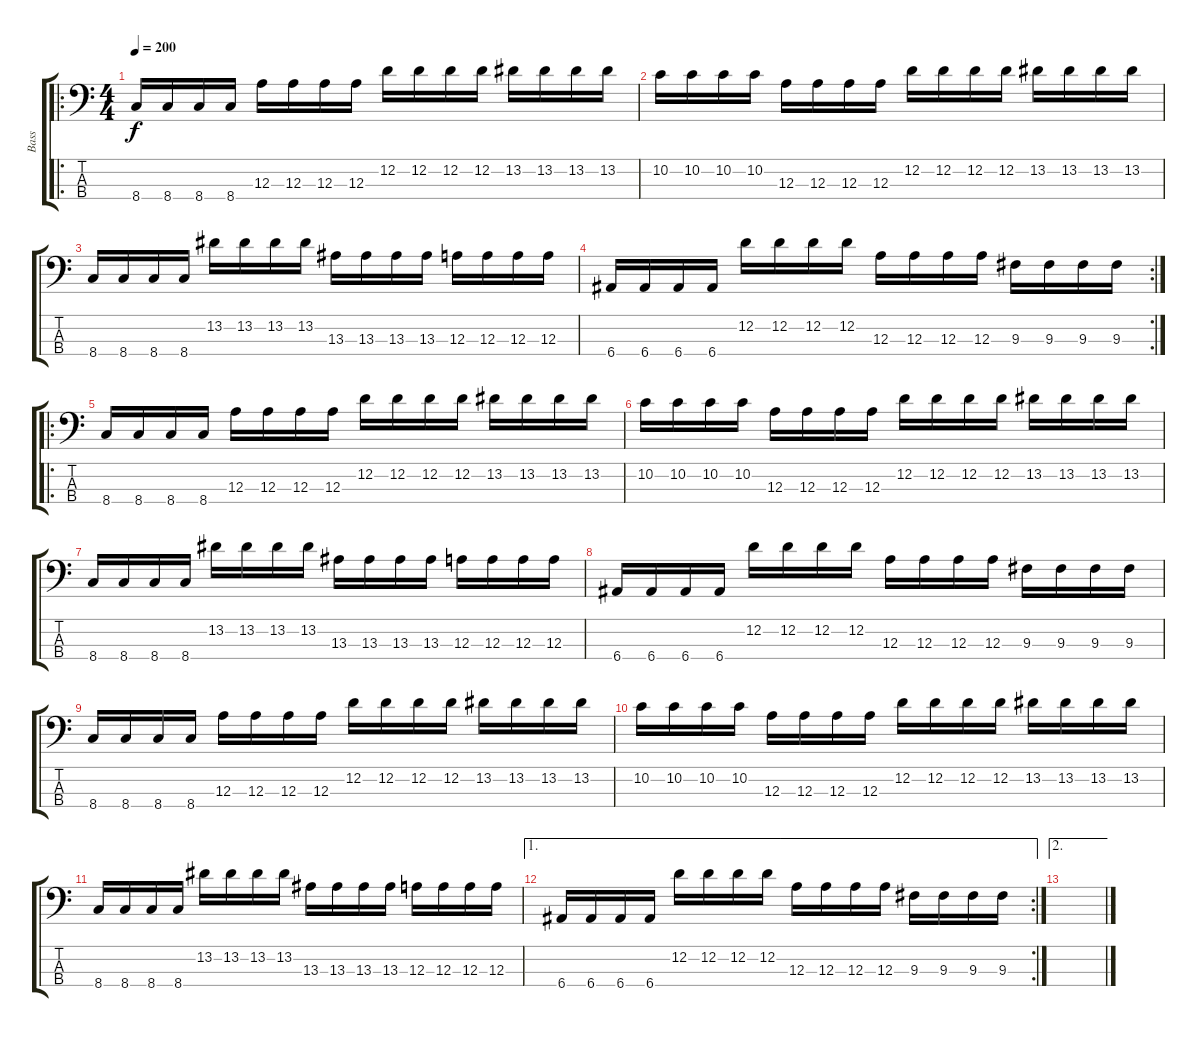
\track ("Bass" "Bass") {instrument electricbassfinger}
\staff {score tabs}
\tuning (G2 D2 A1 E1) {hide}
\ro
\ts (4 4)
\tempo 200
\clef f4
\ks c
8.4.16{dy f} 8.4.16 8.4.16 8.4.16 12.3.16 12.3.16 12.3.16 12.3.16 12.2.16 12.2.16 12.2.16 12.2.16 13.2.16 13.2.16 13.2.16 13.2.16 |
10.2.16 10.2.16 10.2.16 10.2.16 12.3.16 12.3.16 12.3.16 12.3.16 12.2.16 12.2.16 12.2.16 12.2.16 13.2.16 13.2.16 13.2.16 13.2.16 |
8.4.16 8.4.16 8.4.16 8.4.16 13.2.16 13.2.16 13.2.16 13.2.16 13.3.16 13.3.16 13.3.16 13.3.16 12.3.16 12.3.16 12.3.16 12.3.16 |
\rc 2
6.4.16 6.4.16 6.4.16 6.4.16 12.2.16 12.2.16 12.2.16 12.2.16 12.3.16 12.3.16 12.3.16 12.3.16 9.3.16 9.3.16 9.3.16 9.3.16 |
\ro
8.4.16 8.4.16 8.4.16 8.4.16 12.3.16 12.3.16 12.3.16 12.3.16 12.2.16 12.2.16 12.2.16 12.2.16 13.2.16 13.2.16 13.2.16 13.2.16 |
10.2.16 10.2.16 10.2.16 10.2.16 12.3.16 12.3.16 12.3.16 12.3.16 12.2.16 12.2.16 12.2.16 12.2.16 13.2.16 13.2.16 13.2.16 13.2.16 |
8.4.16 8.4.16 8.4.16 8.4.16 13.2.16 13.2.16 13.2.16 13.2.16 13.3.16 13.3.16 13.3.16 13.3.16 12.3.16 12.3.16 12.3.16 12.3.16 |
6.4.16 6.4.16 6.4.16 6.4.16 12.2.16 12.2.16 12.2.16 12.2.16 12.3.16 12.3.16 12.3.16 12.3.16 9.3.16 9.3.16 9.3.16 9.3.16 |
8.4.16 8.4.16 8.4.16 8.4.16 12.3.16 12.3.16 12.3.16 12.3.16 12.2.16 12.2.16 12.2.16 12.2.16 13.2.16 13.2.16 13.2.16 13.2.16 |
10.2.16 10.2.16 10.2.16 10.2.16 12.3.16 12.3.16 12.3.16 12.3.16 12.2.16 12.2.16 12.2.16 12.2.16 13.2.16 13.2.16 13.2.16 13.2.16 |
8.4.16 8.4.16 8.4.16 8.4.16 13.2.16 13.2.16 13.2.16 13.2.16 13.3.16 13.3.16 13.3.16 13.3.16 12.3.16 12.3.16 12.3.16 12.3.16 |
\ae 1
\rc 2
6.4.16 6.4.16 6.4.16 6.4.16 12.2.16 12.2.16 12.2.16 12.2.16 12.3.16 12.3.16 12.3.16 12.3.16 9.3.16 9.3.16 9.3.16 9.3.16 |
\ae 2
